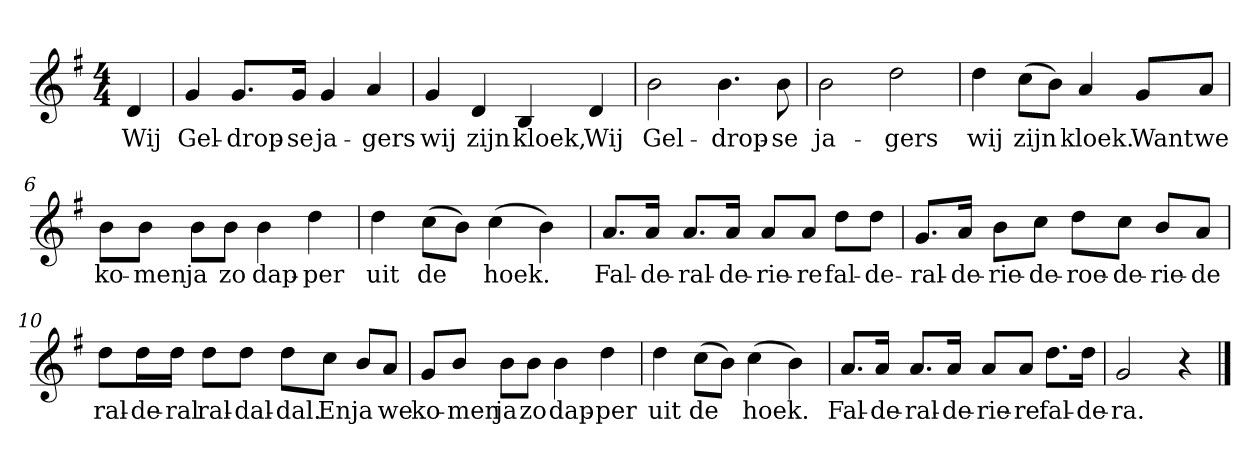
**kern	**text
*part1	*part1
*staff1	*staff1
*clefG2	*
*k[f#]	*
*G:	*
*M4/4	*
*MM120	*
=	=
4d	Wij
=1	=1
4g	Gel-
8.g/L	-drop-
16g/Jk	-se
4g	ja-
4a	-gers
=2	=2
4g	wij
4d	zijn
4B	kloek,
4d	Wij
=3	=3
2b	Gel-
4.b	-drop-
8b	-se
=4	=4
2b	ja-
2dd	-gers
=5	=5
4dd	wij
(8cc\L	zijn
8b\J)	.
4a	kloek.
8g/L	Want
8a/J	we
=6	=6
8b\L	ko-
8b\J	-men
8b\L	ja
8b\J	zo
4b	dap-
4dd	-per
=7	=7
4dd	uit
(8cc\L	de
8b\J)	.
(4cc	hoek.
4b)	.
=8	=8
8.a/L	Fal-
16a/Jk	-de-
8.a/L	-ral-
16a/Jk	-de-
8a/L	-rie-
8a/J	-re
8dd\L	fal-
8dd\J	-de-
=9	=9
8.g/L	-ral-
16a/Jk	-de-
8b\L	-rie-
8cc\J	-de-
8dd\L	-roe-
8cc\J	-de-
8b/L	-rie-
8a/J	-de
=10	=10
8dd\L	ral-
16dd\L	-de-
16dd\JJ	-ral
8dd\L	ral-
8dd\J	-dal-
8dd\L	-dal.
8cc\J	En
8b/L	ja
8a/J	we
=11	=11
8g/L	ko-
8b/J	-men
8b\L	ja
8b\J	zo
4b	dap-
4dd	-per
=12	=12
4dd	uit
(8cc\L	de
8b\J)	.
(4cc	hoek.
4b)	.
=13	=13
8.a/L	Fal-
16a/Jk	-de-
8.a/L	-ral-
16a/Jk	-de-
8a/L	-rie-
8a/J	-re
8.dd\L	fal-
16dd\Jk	-de-
=14	=14
2g	-ra.
4r	.
==	==
*-	*-
